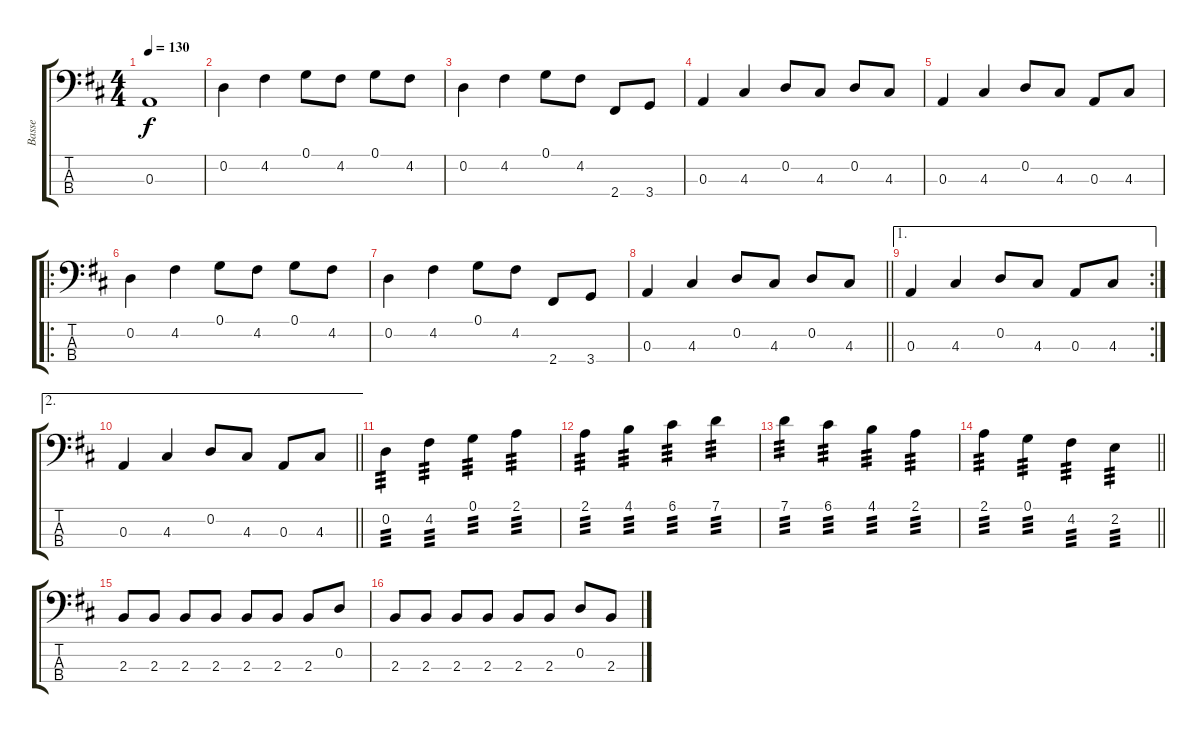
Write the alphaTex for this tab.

\track ("Basse" "Basse") {instrument electricbassfinger}
\staff {score tabs}
\tuning (G2 D2 A1 E1) {hide}
\ts (4 4)
\tempo 130
\clef f4
\ks d
0.3{t}.1{dy f} |
0.2.4 4.2.4 0.1.8 4.2.8 0.1.8 4.2.8 |
0.2.4 4.2.4 0.1.8 4.2.8 2.4.8 3.4.8 |
0.3.4 4.3.4 0.2.8 4.3.8 0.2.8 4.3.8 |
0.3.4 4.3.4 0.2.8 4.3.8 0.3.8 4.3.8 |
\ro
0.2.4 4.2.4 0.1.8 4.2.8 0.1.8 4.2.8 |
0.2.4 4.2.4 0.1.8 4.2.8 2.4.8 3.4.8 |
\barLineRight lightlight
0.3.4 4.3.4 0.2.8 4.3.8 0.2.8 4.3.8 |
\ae 1
\rc 2
0.3.4 4.3.4 0.2.8 4.3.8 0.3.8 4.3.8 |
\ae 2
\barLineRight lightlight
0.3.4 4.3.4 0.2.8 4.3.8 0.3.8 4.3.8 |
0.2.4{tp 3 volume 16 balance 8} 4.2.4{tp 3} 0.1.4{tp 3} 2.1.4{tp 3} |
2.1.4{tp 3} 4.1.4{tp 3} 6.1.4{tp 3} 7.1.4{tp 3} |
7.1.4{tp 3} 6.1.4{tp 3} 4.1.4{tp 3} 2.1.4{tp 3} |
\barLineRight lightlight
2.1.4{tp 3} 0.1.4{tp 3} 4.2.4{tp 3} 2.2.4{tp 3} |
2.3.8{volume 9 balance 5} 2.3.8 2.3.8 2.3.8 2.3.8 2.3.8 2.3.8 0.2.8 |
2.3.8 2.3.8 2.3.8 2.3.8 2.3.8 2.3.8 0.2.8 2.3.8
